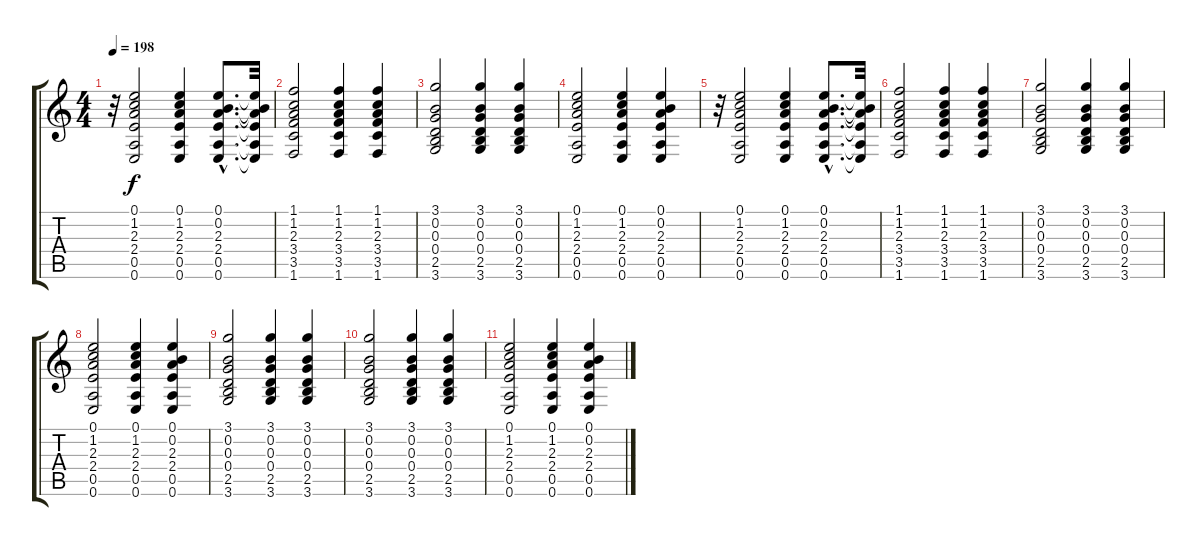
\track "" {instrument acousticguitarsteel}
\staff {score tabs}
\tuning (E4 B3 G3 D3 A2 E2) {hide}
\ts (4 4)
\tempo 198
\clef g2
\ks c
r.32{dy f} (0.1 1.2 2.3 2.4 0.5 0.6).2 (0.1 1.2 2.3 2.4 0.5 0.6).4 (0.1{hac} 0.2{hac} 2.3{hac} 2.4{hac} 0.5{hac} 0.6{hac}).8{d} (0.1{t} 0.2{t} 2.3{t} 2.4{t} 0.5{t} 0.6{t}).32 |
(1.1 1.2 2.3 3.4 3.5 1.6).2 (1.1 1.2 2.3 3.4 3.5 1.6).4 (1.1 1.2 2.3 3.4 3.5 1.6).4 |
(3.1 0.2 0.3 0.4 2.5 3.6).2 (3.1 0.2 0.3 0.4 2.5 3.6).4 (3.1 0.2 0.3 0.4 2.5 3.6).4 |
(0.1 1.2 2.3 2.4 0.5 0.6).2 (0.1 1.2 2.3 2.4 0.5 0.6).4 (0.1 0.2 2.3 2.4 0.5 0.6).4 |
r.32 (0.1 1.2 2.3 2.4 0.5 0.6).2 (0.1 1.2 2.3 2.4 0.5 0.6).4 (0.1{hac} 0.2{hac} 2.3{hac} 2.4{hac} 0.5{hac} 0.6{hac}).8{d} (0.1{t} 0.2{t} 2.3{t} 2.4{t} 0.5{t} 0.6{t}).32 |
(1.1 1.2 2.3 3.4 3.5 1.6).2 (1.1 1.2 2.3 3.4 3.5 1.6).4 (1.1 1.2 2.3 3.4 3.5 1.6).4 |
(3.1 0.2 0.3 0.4 2.5 3.6).2 (3.1 0.2 0.3 0.4 2.5 3.6).4 (3.1 0.2 0.3 0.4 2.5 3.6).4 |
(0.1 1.2 2.3 2.4 0.5 0.6).2 (0.1 1.2 2.3 2.4 0.5 0.6).4 (0.1 0.2 2.3 2.4 0.5 0.6).4 |
(3.1 0.2 0.3 0.4 2.5 3.6).2 (3.1 0.2 0.3 0.4 2.5 3.6).4 (3.1 0.2 0.3 0.4 2.5 3.6).4 |
(3.1 0.2 0.3 0.4 2.5 3.6).2 (3.1 0.2 0.3 0.4 2.5 3.6).4 (3.1 0.2 0.3 0.4 2.5 3.6).4 |
(0.1 1.2 2.3 2.4 0.5 0.6).2 (0.1 1.2 2.3 2.4 0.5 0.6).4 (0.1 0.2 2.3 2.4 0.5 0.6).4
